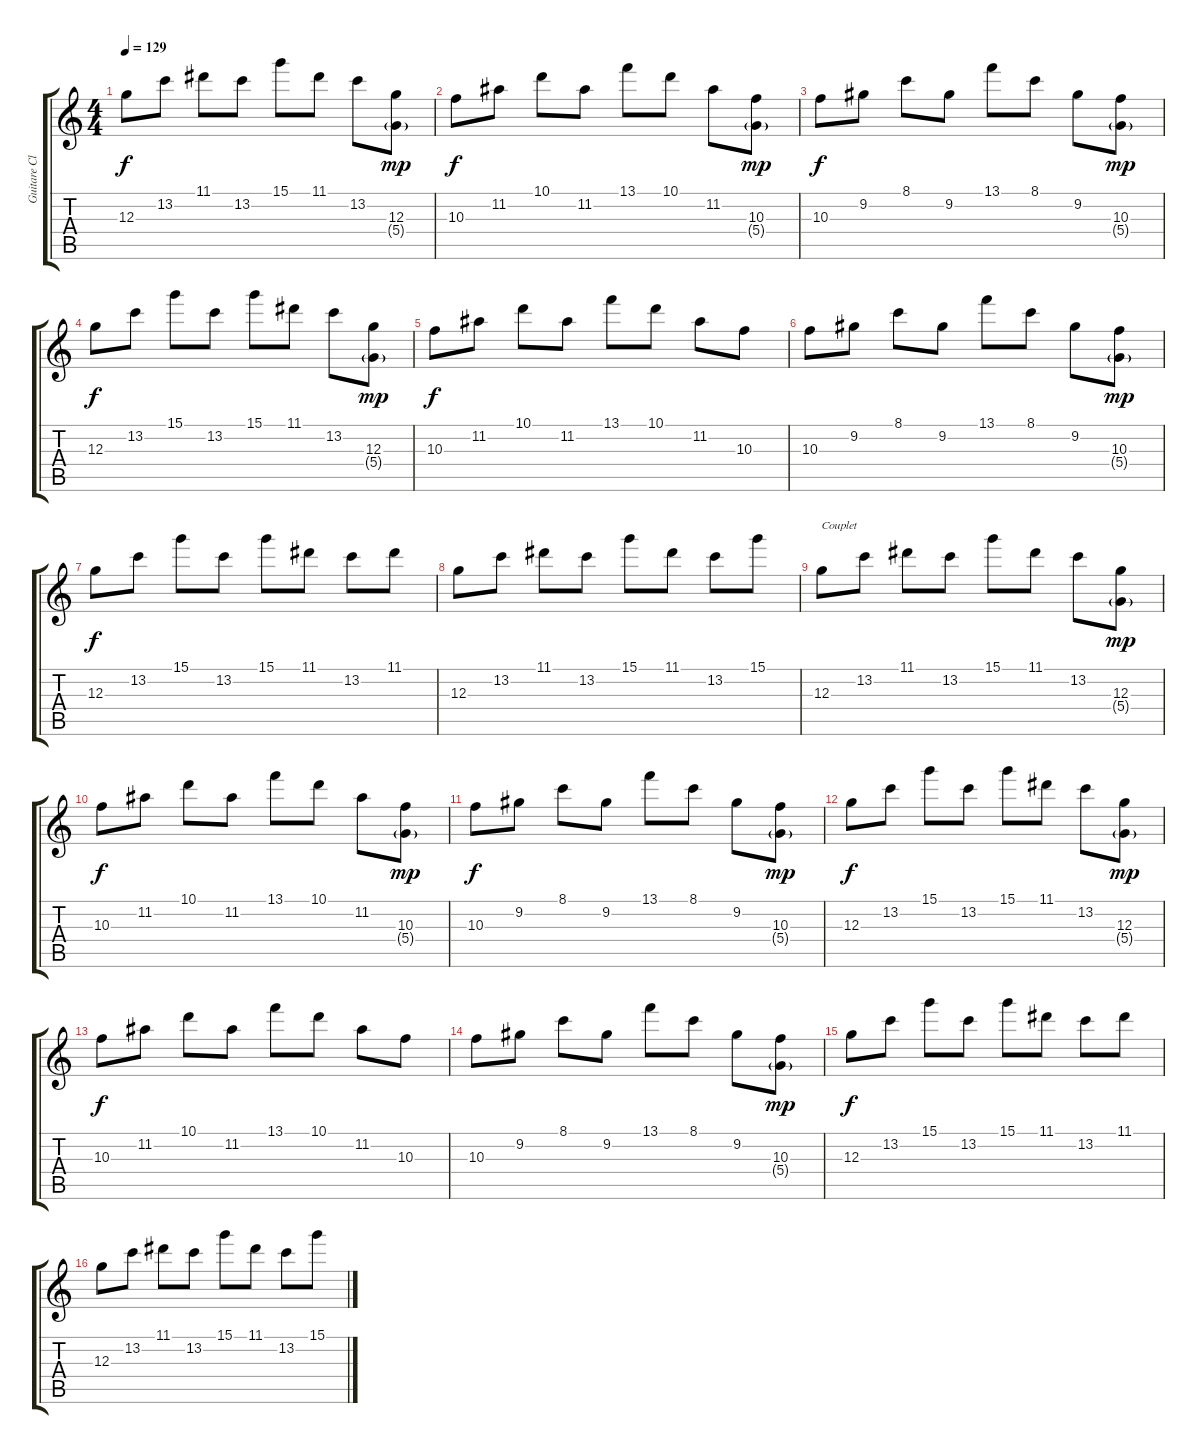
\track ("Guitare Clean" "Guitare Cl") {instrument distortionguitar}
\staff {score tabs}
\tuning (E4 B3 G3 D3 A2 E2) {hide}
\ts (4 4)
\tempo 129
\clef g2
\ks c
12.3.8{dy f} 13.2.8 11.1.8 13.2.8 15.1.8 11.1.8 13.2.8 (12.3 5.4{g}).8{dy mp} |
10.3.8{dy f} 11.2.8 10.1.8 11.2.8 13.1.8 10.1.8 11.2.8 (10.3 5.4{g}).8{dy mp} |
10.3.8{dy f} 9.2.8 8.1.8 9.2.8 13.1.8 8.1.8 9.2.8 (10.3 5.4{g}).8{dy mp} |
12.3.8{dy f} 13.2.8 15.1.8 13.2.8 15.1.8 11.1.8 13.2.8 (12.3 5.4{g}).8{dy mp} |
10.3.8{dy f} 11.2.8 10.1.8 11.2.8 13.1.8 10.1.8 11.2.8 10.3.8 |
10.3.8 9.2.8 8.1.8 9.2.8 13.1.8 8.1.8 9.2.8 (10.3 5.4{g}).8{dy mp} |
12.3.8{dy f} 13.2.8 15.1.8 13.2.8 15.1.8 11.1.8 13.2.8 11.1.8 |
12.3.8 13.2.8 11.1.8 13.2.8 15.1.8 11.1.8 13.2.8 15.1.8 |
12.3.8{txt "Couplet"} 13.2.8 11.1.8 13.2.8 15.1.8 11.1.8 13.2.8 (12.3 5.4{g}).8{dy mp} |
10.3.8{dy f} 11.2.8 10.1.8 11.2.8 13.1.8 10.1.8 11.2.8 (10.3 5.4{g}).8{dy mp} |
10.3.8{dy f} 9.2.8 8.1.8 9.2.8 13.1.8 8.1.8 9.2.8 (10.3 5.4{g}).8{dy mp} |
12.3.8{dy f} 13.2.8 15.1.8 13.2.8 15.1.8 11.1.8 13.2.8 (12.3 5.4{g}).8{dy mp} |
10.3.8{dy f} 11.2.8 10.1.8 11.2.8 13.1.8 10.1.8 11.2.8 10.3.8 |
10.3.8 9.2.8 8.1.8 9.2.8 13.1.8 8.1.8 9.2.8 (10.3 5.4{g}).8{dy mp} |
12.3.8{dy f} 13.2.8 15.1.8 13.2.8 15.1.8 11.1.8 13.2.8 11.1.8 |
12.3.8 13.2.8 11.1.8 13.2.8 15.1.8 11.1.8 13.2.8 15.1.8
